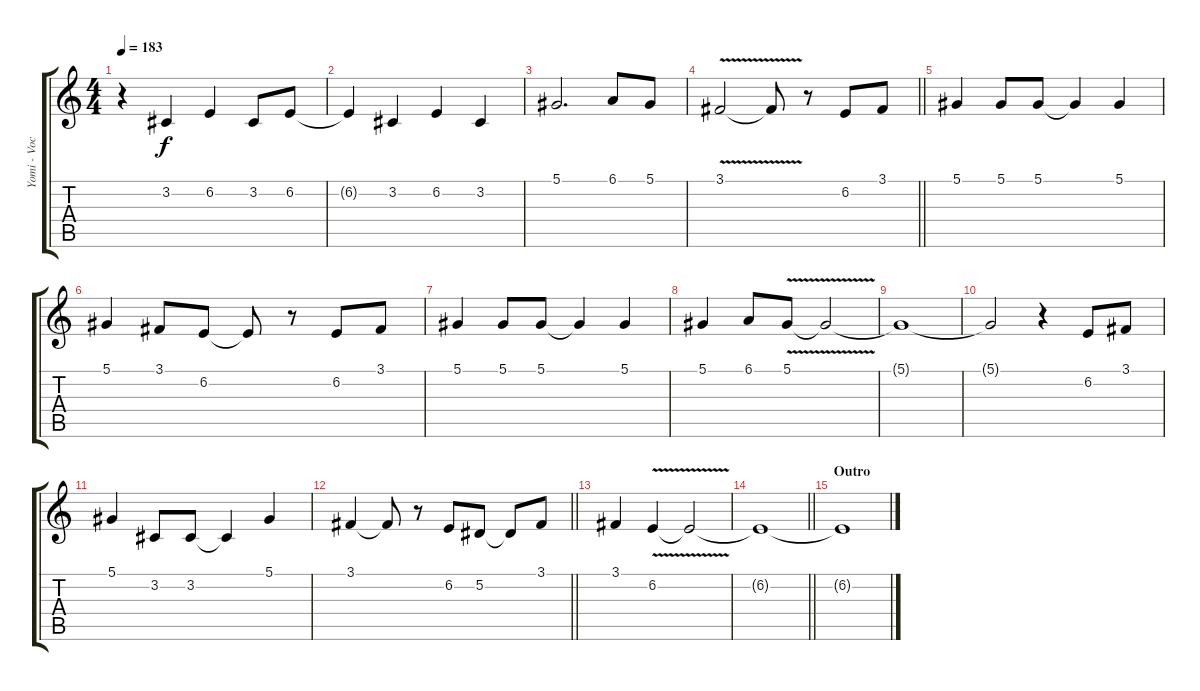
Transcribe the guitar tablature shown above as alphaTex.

\track ("Yomi - Vocals" "Yomi - Voc") {instrument lead6voice}
\staff {score tabs}
\tuning (Eb4 Bb3 Gb3 Db3 Ab2 Eb2) {hide}
\ts (4 4)
\tempo 183
\clef g2
\ks c
r.4{dy f} 3.2.4 6.2.4 3.2.8 6.2.8 |
6.2{t}.4 3.2.4 6.2.4 3.2.4 |
5.1.2{d} 6.1.8 5.1.8 |
\barLineRight lightlight
3.1{v}.2 3.1{t}.8 r.8 6.2.8 3.1.8 |
\section ("" "")
5.1.4 5.1.8 5.1.8 5.1{t}.4 5.1.4 |
5.1.4 3.1.8 6.2.8 6.2{t}.8 r.8 6.2.8 3.1.8 |
5.1.4 5.1.8 5.1.8 5.1{t}.4 5.1.4 |
5.1.4 6.1.8 5.1{v}.8 5.1{t}.2 |
5.1{t}.1 |
5.1{t}.2 r.4 6.2.8 3.1.8 |
5.1.4 3.2.8 3.2.8 3.2{t}.4 5.1.4 |
\barLineRight lightlight
3.1.4 3.1{t}.8 r.8 6.2.8 5.2.8 5.2{t}.8 3.1.8 |
3.1.4 6.2{v}.4 6.2{t}.2 |
\barLineRight lightlight
6.2{t}.1 |
\section ("" "Outro")
6.2{t}.1
